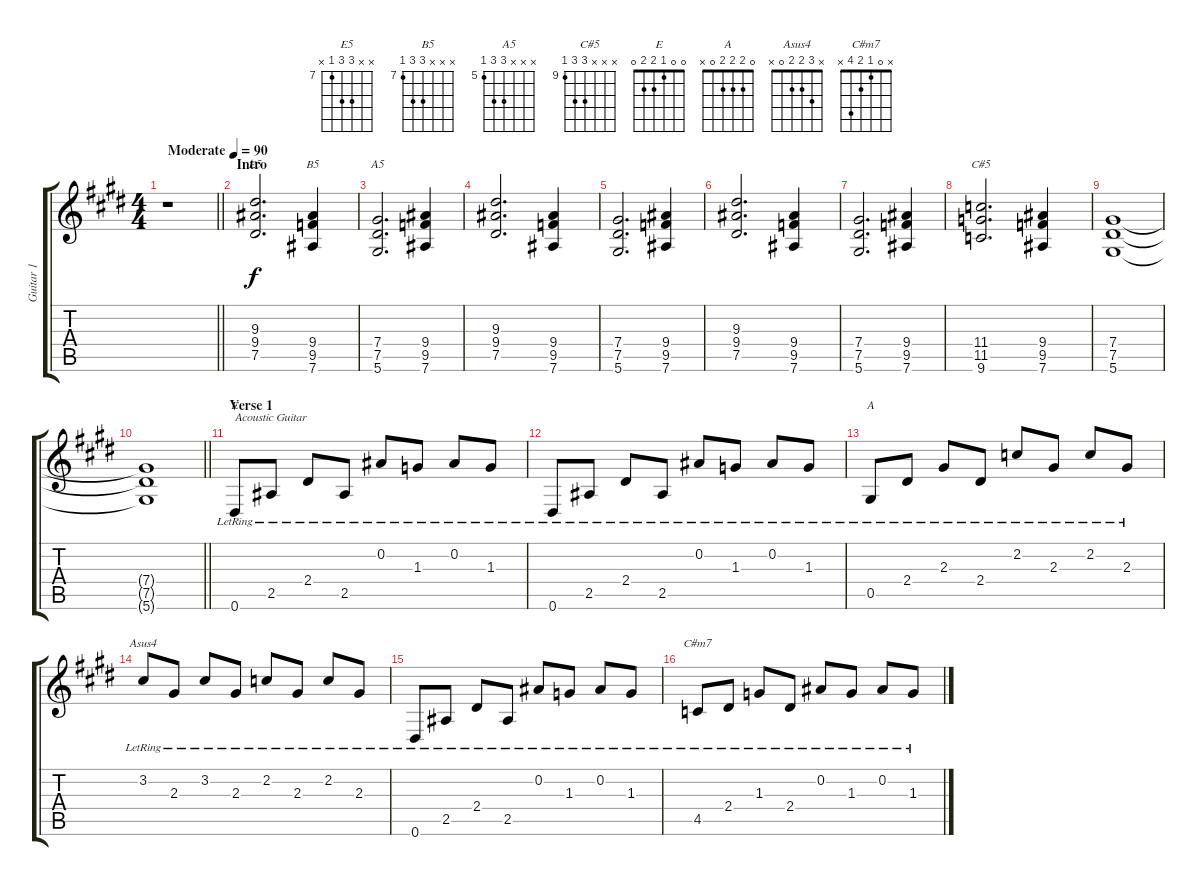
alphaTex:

\track ("Guitar 1" "Guitar 1") {instrument overdrivenguitar}
\staff {score tabs}
\tuning (Eb4 Bb3 Gb3 Db3 Ab2 Eb2) {hide}
\chord ("E5" x x 9 9 7 x) {firstfret 7}
\chord ("B5" x x x 9 9 7) {firstfret 7}
\chord ("A5" x x x 7 7 5) {firstfret 5}
\chord ("C#5" x x x 11 11 9) {firstfret 9}
\chord ("E" 0 0 1 2 2 0)
\chord ("A" 0 2 2 2 0 x)
\chord ("Asus4" x 3 2 2 0 x)
\chord ("C#m7" x 0 1 2 4 x)
\ts (4 4)
\tempo (90 "Moderate")
\clef g2
\barLineRight lightlight
\ks e
r.1{dy f instrument overdrivenguitar} |
\section ("" "Intro")
(9.3 9.4 7.5).2{d ch "E5"} (9.4 9.5 7.6).4{ch "B5"} |
(7.4 7.5 5.6).2{d ch "A5"} (9.4 9.5 7.6).4 |
(9.3 9.4 7.5).2{d} (9.4 9.5 7.6).4 |
(7.4 7.5 5.6).2{d} (9.4 9.5 7.6).4 |
(9.3 9.4 7.5).2{d} (9.4 9.5 7.6).4 |
(7.4 7.5 5.6).2{d} (9.4 9.5 7.6).4 |
(11.4 11.5 9.6).2{d ch "C#5"} (9.4 9.5 7.6).4 |
(7.4 7.5 5.6).1 |
\barLineRight lightlight
(7.4{t} 7.5{t} 5.6{t}).1 |
\section ("" "Verse 1")
0.6{lr}.8{ch "E" txt "Acoustic Guitar" instrument acousticguitarsteel} 2.5{lr}.8 2.4{lr}.8 2.5{lr}.8 0.2{lr}.8 1.3{lr}.8 0.2{lr}.8 1.3{lr}.8 |
0.6{lr}.8 2.5{lr}.8 2.4{lr}.8 2.5{lr}.8 0.2{lr}.8 1.3{lr}.8 0.2{lr}.8 1.3{lr}.8 |
0.5{lr}.8{ch "A"} 2.4{lr}.8 2.3{lr}.8 2.4{lr}.8 2.2{lr}.8 2.3{lr}.8 2.2{lr}.8 2.3{lr}.8 |
3.2{lr}.8{ch "Asus4"} 2.3{lr}.8 3.2{lr}.8 2.3{lr}.8 2.2{lr}.8 2.3{lr}.8 2.2{lr}.8 2.3{lr}.8 |
0.6{lr}.8 2.5{lr}.8 2.4{lr}.8 2.5{lr}.8 0.2{lr}.8 1.3{lr}.8 0.2{lr}.8 1.3{lr}.8 |
4.5{lr}.8{ch "C#m7"} 2.4{lr}.8 1.3{lr}.8 2.4{lr}.8 0.2{lr}.8 1.3{lr}.8 0.2{lr}.8 1.3{lr}.8
